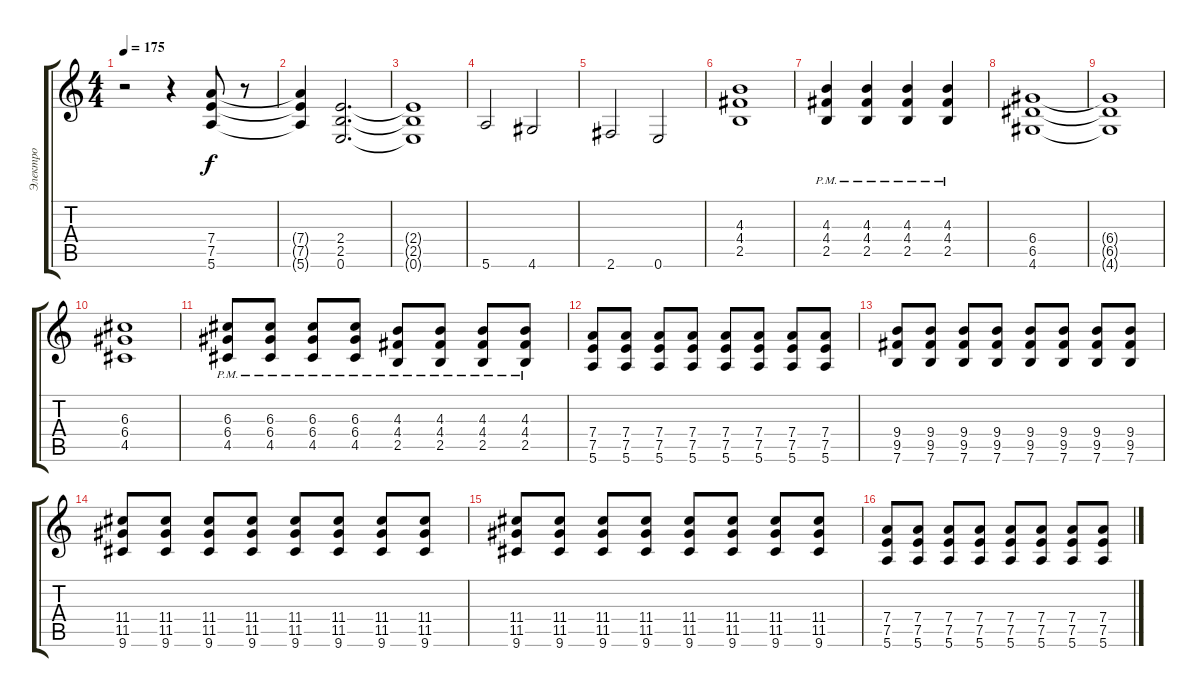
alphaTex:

\track ("Электро" "Электро") {instrument distortionguitar}
\staff {score tabs}
\tuning (E4 B3 G3 D3 A2 E2) {hide}
\ts (4 4)
\tempo 175
\clef g2
\ks c
r.2{dy f} r.4 (7.4 7.5 5.6).8 r.8 |
(7.4{t} 7.5{t} 5.6{t}).4 (2.4 2.5 0.6).2{d} |
(2.4{t} 2.5{t} 0.6{t}).1 |
5.6.2 4.6.2 |
2.6.2 0.6.2 |
(4.3 4.4 2.5).1 |
(4.3 4.4 2.5{pm}).4 (4.3 4.4 2.5{pm}).4 (4.3 4.4 2.5{pm}).4 (4.3 4.4 2.5{pm}).4 |
(6.4 6.5 4.6).1 |
(6.4{t} 6.5{t} 4.6{t}).1 |
(6.3 6.4 4.5).1 |
(6.3{pm} 6.4{pm} 4.5{pm}).8 (6.3{pm} 6.4{pm} 4.5{pm}).8 (6.3{pm} 6.4{pm} 4.5{pm}).8 (6.3{pm} 6.4{pm} 4.5{pm}).8 (4.3{pm} 4.4{pm} 2.5{pm}).8 (4.3{pm} 4.4{pm} 2.5{pm}).8 (4.3{pm} 4.4{pm} 2.5{pm}).8 (4.3{pm} 4.4{pm} 2.5{pm}).8 |
(7.4 7.5 5.6).8 (7.4 7.5 5.6).8 (7.4 7.5 5.6).8 (7.4 7.5 5.6).8 (7.4 7.5 5.6).8 (7.4 7.5 5.6).8 (7.4 7.5 5.6).8 (7.4 7.5 5.6).8 |
(9.4 9.5 7.6).8 (9.4 9.5 7.6).8 (9.4 9.5 7.6).8 (9.4 9.5 7.6).8 (9.4 9.5 7.6).8 (9.4 9.5 7.6).8 (9.4 9.5 7.6).8 (9.4 9.5 7.6).8 |
(11.4 11.5 9.6).8 (11.4 11.5 9.6).8 (11.4 11.5 9.6).8 (11.4 11.5 9.6).8 (11.4 11.5 9.6).8 (11.4 11.5 9.6).8 (11.4 11.5 9.6).8 (11.4 11.5 9.6).8 |
(11.4 11.5 9.6).8 (11.4 11.5 9.6).8 (11.4 11.5 9.6).8 (11.4 11.5 9.6).8 (11.4 11.5 9.6).8 (11.4 11.5 9.6).8 (11.4 11.5 9.6).8 (11.4 11.5 9.6).8 |
(7.4 7.5 5.6).8 (7.4 7.5 5.6).8 (7.4 7.5 5.6).8 (7.4 7.5 5.6).8 (7.4 7.5 5.6).8 (7.4 7.5 5.6).8 (7.4 7.5 5.6).8 (7.4 7.5 5.6).8
